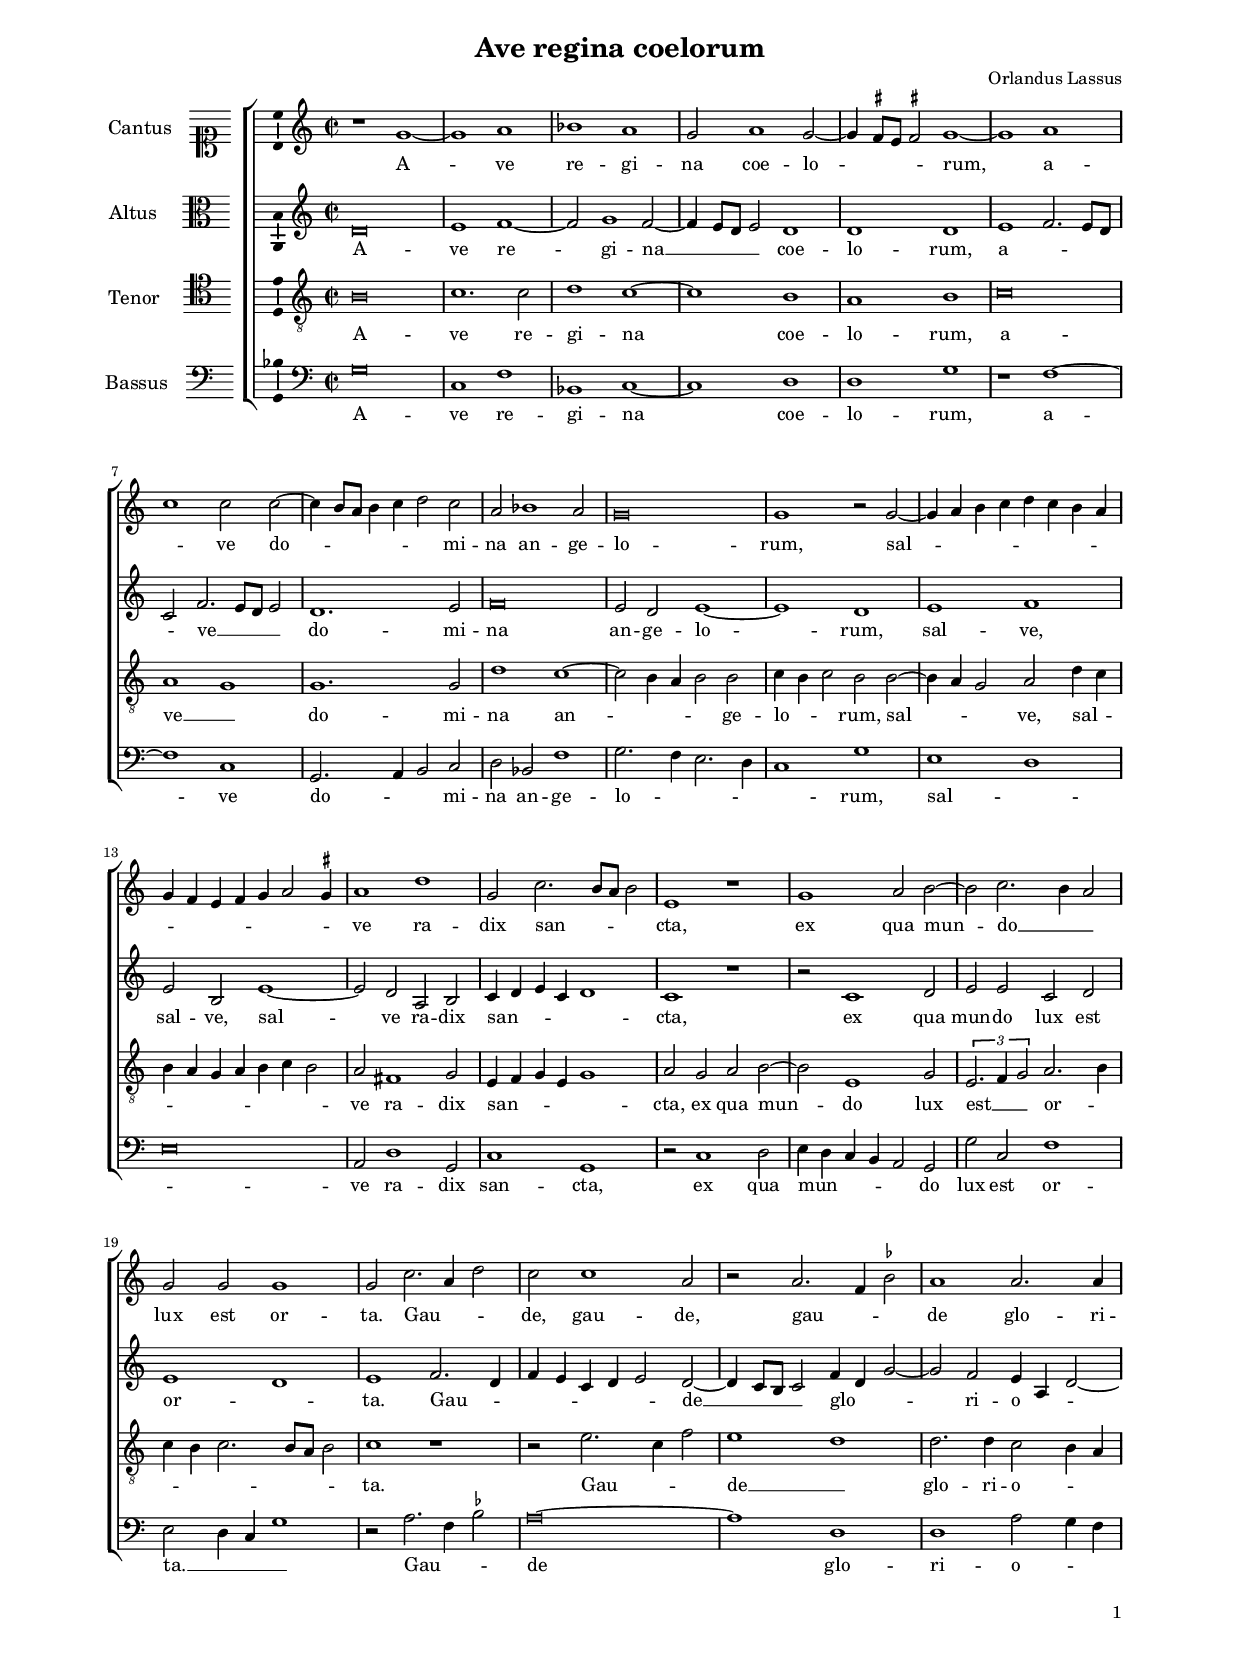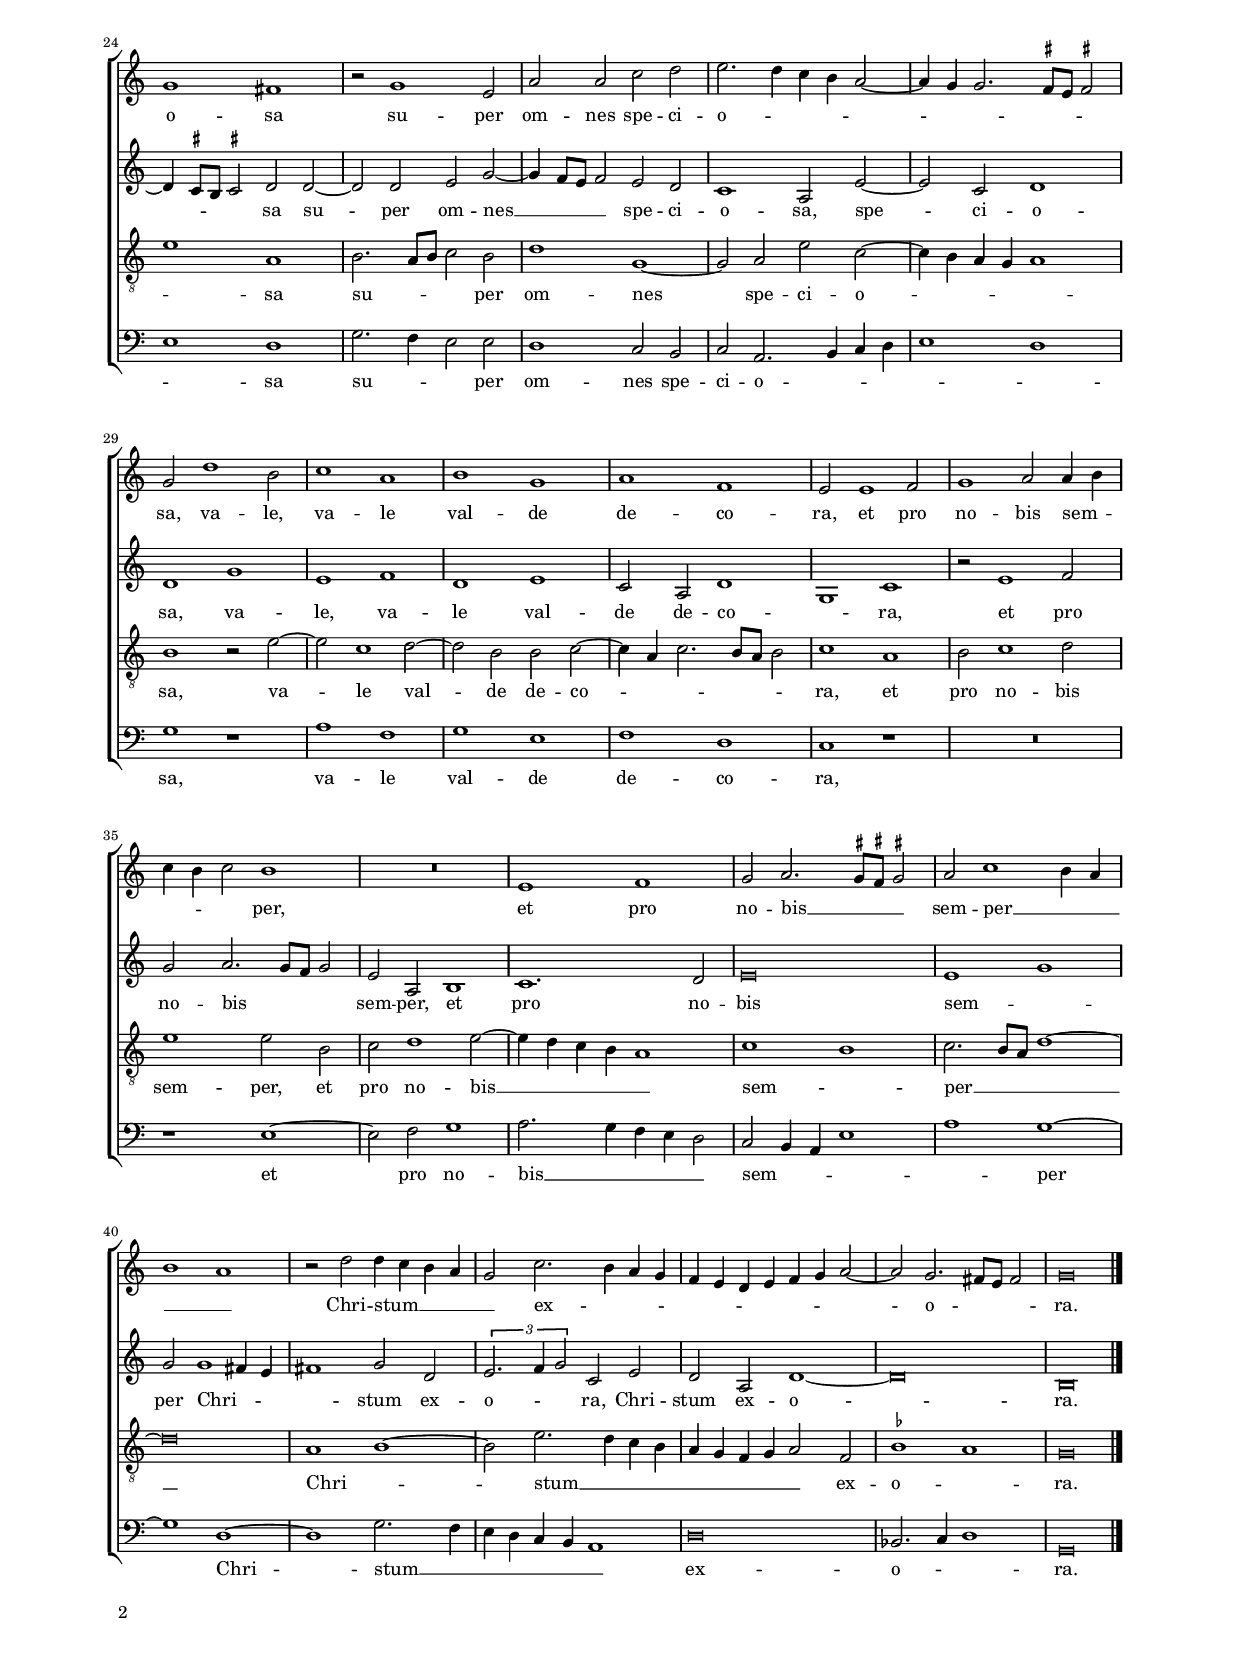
\header
{
	title="Ave regina coelorum"
	composer="Orlandus Lassus"
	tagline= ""
}

\version "2.24.3"
\language deutsch
#(set-global-staff-size 15)
% #(set-default-paper-size "letter")
#(ly:set-option 'point-and-click #f)


	ficta = { \once \set suggestAccidentals = ##t }
	
	forget = #(define-music-function (music) (ly:music?) #{
		\accidentalStyle forget
		$music
		\accidentalStyle default
		#})


\paper
	{
	top-margin = 1.7 \cm
	bottom-margin = 1.1 \cm
	left-margin = 2 \cm
	right-margin = 2 \cm
	ragged-bottom = ##f
	ragged-last-bottom = ##f
	print-page-number = ##f
	system-system-spacing = #'((basic-distance . 17) (minimum-distance . 13) (padding . 5) (strechability . 150))
	oddFooterMarkup=\markup   \fill-line { "" \fromproperty #'page:page-number-string }
	evenFooterMarkup=\markup  \fill-line { \fromproperty #'page:page-number-string "" }
	last-bottom-spacing = #'((basic-distance . 11) (minimum-distance . 7) (padding . 4))
	systems-per-page = 4
	page-count = 2      
%	min-systems-per-page = 3
	}


incipitcantus = \markup { \score {
	{
	\set Staff.instrumentName = \markup { \fontsize #1 "Cantus" }
	\key c \major
	\clef soprano
	s4 \bar ""
	}
	\layout  {
	raggedright = ##t
	indent = 1.6 \cm
	line-width = 2.4\cm
	\context { \Staff \remove Time_signature_engraver }
	\override Staff.Clef.Y-extent = #'(0 . 0)
	}} \hspace #1 }
	
      
incipitaltus = \markup { \score {
	{
	\set Staff.instrumentName = \markup { \fontsize #1 "Altus" }
	\key c \major
	\clef alto
	s4 \bar ""
	}
	\layout  {
	raggedright = ##t
	indent = 1.6 \cm
	line-width = 2.4\cm
	\context { \Staff \remove Time_signature_engraver }
	\override Staff.Clef.Y-extent = #'(0 . 0)
	}} \hspace #1 }


incipittenor = \markup { \score {
	{
	\set Staff.instrumentName = \markup { \fontsize #1 "Tenor" }
	\key c \major
	\clef tenor
	s4 \bar ""
	}
	\layout  {
	raggedright = ##t
	indent = 1.6 \cm
	line-width = 2.4\cm
	\context { \Staff \remove Time_signature_engraver }
	\override Staff.Clef.Y-extent = #'(0 . 0)
	}} \hspace #1 }


incipitbassus = \markup { \score {
	{
	\set Staff.instrumentName = \markup { \fontsize #1 "Bassus" }
	\key c \major
	\clef bass
	s4 \bar ""
	}
	\layout  {
	raggedright = ##t
	indent = 1.6 \cm
	line-width = 2.4\cm
	\context { \Staff \remove Time_signature_engraver }
	\override Staff.Clef.Y-extent = #'(0 . 0)
	}} \hspace #1 }


global = {      
	\key c \major
	\time 2/2 \set Score.measureLength = #(ly:make-moment 2/1)
	\set Score.tempoHideNote = ##t
	\tempo 2 = 90
	\skip 1*2*45 \bar "|."
	}
	

cantus =  \relative c''
	{
	r1 g~
	g1 a
	b1 a
	g2 a1 g2~
%5
	g4 \ficta fis8 e \ficta fis!2 g1~ |
	g1 a1
	c1 c2 c~
	c4 h8 a h4 c d2 c
	a2 b1 a2
%10
	g\breve |
	g1 r2 g~
	g4 a h c d4 c h a
	g4 f e f g4 a2 \ficta gis4
	a1 d
%15
	g,2 c2. h8 a h2 |
	e,1 r
	g1 a2 h~
	h2 c2. h4 a2
	g2 g g1
%20
	g2 c2. a4 d2 |
	c2 c1 a2
	r2 a2. f4 \ficta b2
	a1 a2. a4
	g1 fis
%25
	r2 g1 e2 |
	a2 a c d
	e2. d4 c h a2~
	a4 g g2. \ficta fis8 e \ficta fis!2
	g2 d'1 h2
%30
	c1 a |
	h1 g
	a1 f
	e2 e1 f2
	g1 a2 a4 h
%35
	c4 h c2 h1 |
	R\breve
	e,1 f
	g2 a2. \ficta gis8 \ficta fis \ficta gis!2
	a2 c1 h4 a
%40
	h1 a |
	r2 d d4 c h a
	g2 c2. h4 a g
	f4 e d e f g a2~
	a2 g2. fis8 e fis2
%45
	g\breve |
	}


altus =  \relative c'
	{
	d\breve
	e1 f~
	f2 g1 f2~
	f4 e8 d e2 d1
%5
	d1 d |
	e1 f2. e8 d
	c2 f2. e8 d e2
	d1. e2
	f\breve
%10
	e2 d e1~ |
	e1 d
	e1 f
	e2 h e1~
	e2 d a h
%15
	c4 d e c d1 |
	c1 r
	r2 c1 d2
	e2 e c d
	e1 d
%20
	e1 f2. d4 |
	f4 e c d e2 d~
	d4 c8 h c2 f4 d g2~
	g2 f e4 a, d2~
	d4 \ficta cis8 h \ficta cis!2 d d~
%25
	d2 d e g~ |
	g4 f8 e f2 e d
	c1 a2 e'~
	e2 c d1
	d1 g
%30
	e1 f |
	d1 e
	c2 a d1
	g,1 c
	r2 e1 f2
%35
	g2 a2. g8 f g2 |
	e2 a, h1
	c1. d2
	e\breve
	e1 g
%40
	g2 g1 fis4 e |
	fis1 g2 d
	\tuplet 3/2 { e2. f4 g2 } c,2 e
	d2 a d1~
	d\breve
%45
	h\breve |
	}


tenor =  \relative c'
	{
	h\breve
	c1. c2
	d1 c~
	c1 h
%5
	a1 h |
	c\breve
	a1 g
	g1. g2
	d'1 c~
%10
	c2 h4 a h2 h |
	c4 h c2 h h~
	h4 a g2 a d4 c
	h4 a g a h c h2
	a2 fis1 g2
%15
	e4 f g e g1 |
	a2 g a h~
	h2 e,1 g2
	\tuplet 3/2 { e2. f4 g2 } a2. h4
	c4 h c2. h8 a h2
%20
	c1 r |
	r2 e2. c4 f2
	e1 d
	d2. d4 c2 h4 a
	e'1 a,
%25
	h2. a8 h c2 h |
	d1 g,~
	g2 a e' c~
	c4 h a g a1
	h1 r2 e~
%30
	e2 c1 d2~ |
	d2 h h c~
	c4 a c2. h8 a h2
	c1 a
	h2 c1 d2
%35
	e1 e2 h |
	c2 d1 e2~
	e4 d c h a1
	c1 h
	c2. h8 a d1~
%40
	d\breve |
	a1 h~
	h2 e2. d4 c h
	a4 g f g a2 f
	\ficta b1 a
%45
	g\breve |
	}


bassus  =  \relative c
	{
	g'\breve
	c,1 f
	b,1 c~
	c1 d
%5
	d1 g |
	r1 f~
	f1 c
	g2. a4 h2 c
	d2 b f'1
%10
	g2. f4 e2. d4 |
	c1 g'
	e1 d
	e\breve
	a,2 d1 g,2
%15
	c1 g |
	r2 c1 d2
	e4 d c h a2 g
	g'2 c, f1
	e2 d4 c g'1
%20
	r2 a2. f4 \ficta b2 |
	a\breve~
	a1 d,
	d1 a'2 g4 f
	e1 d
%25
	g2. f4 e2 e |
	d1 c2 h
	c2 a2. h4 c d
	e1 d
	g1 r
%30
	a1 f |
	g1 e
	f1 d
	c1 r
	R\breve
%35
	r1 e~ |
	e2 f g1
	a2. g4 f e d2
	c2 h4 a e'1
	a1 g~
%40
	g1 d~ |
	d1 g2. f4
	e4 d c h a1
	d\breve
	b2. c4 d1
%45
	g,\breve |
	}

lyricscantus = \lyricmode {
	A -- ve re -- gi -- na coe -- lo -- _ _ _ rum,
	a -- _ ve do -- _ _ _ _ _ mi -- na an -- ge -- lo -- rum,
	sal -- _ _ _ _ _ _ _ _ _ _ _ _ _ _ ve ra -- dix san -- _ _ _ cta,
	ex qua mun -- do __ _ _ lux est or -- ta.
	Gau -- _ _ de,
	gau -- de,
	gau -- _ _ de glo -- ri -- o -- sa
	su -- per om -- nes spe -- ci -- o -- _ _ _ _ _ _ _ _ _ sa,
	va -- le,
	va -- le val -- de de -- co -- ra,
	et pro no -- bis sem -- _ _ _ _ per,
	et pro no -- bis __ _ _ _ sem -- per __ _ _ _ _ 
	Chri -- stum __ _ _ _ _ ex -- _ _ _ _ _ _ _ _ _ _ o -- _ _ _ ra.
	}


lyricsaltus = \lyricmode {
	A -- ve re -- gi -- na __ _ _ _ coe -- lo -- rum,
	a -- _ _ _ _ ve __ _ _ _ do -- mi -- na an -- ge -- lo -- rum,
	sal -- ve,
	sal -- ve,
	sal -- ve ra -- dix san -- _ _ _ _ cta,
	ex qua mun -- do lux est or -- _ ta.
	Gau -- _ _ _ _ _ _ de __ _ _ _
	glo -- _ _ ri -- o -- _ _ _ _ _ sa
	su -- per om -- nes __ _ _ _ spe -- ci -- o -- sa,
	spe -- ci -- o -- sa,
	va -- le,
	va -- le val -- de de -- co -- _ ra,
	et pro no -- bis _ _ _ sem -- per,
	et pro no -- bis sem -- _ per
	Chri -- _ _ _ stum ex -- o -- _ _ ra,
	Chri -- stum ex -- o -- ra.
	}


lyricstenor = \lyricmode {
	A -- ve re -- gi -- na coe -- lo -- rum,
	a -- ve __ _ do -- mi -- na an -- _ _ _ ge -- lo -- _ _ rum,
	sal -- _ _ ve,
	sal -- _ _ _ _ _ _ _ _ ve ra -- dix san -- _ _ _ _ cta,
	ex qua mun -- do lux est __ _ _ or -- _ _ _ _ _ _ _ ta.
	Gau -- _ _ de __ _ glo -- ri -- o -- _ _ _ sa
	su -- _ _ _ per om -- nes spe -- ci -- o -- _ _ _ _ sa,
	va -- le val -- de de -- co -- _ _ _ _ _ ra,
	et pro no -- bis sem -- per,
	et pro no -- bis __ _ _ _ _ sem -- _ per __ _ _ _
	Chri -- _ stum __ _ _ _ _ _ _ _ _ ex -- o -- _ ra.
	}


lyricsbassus = \lyricmode {
	A -- ve re -- gi -- na coe -- lo -- rum,
	a -- ve do -- _ _ mi -- na an -- ge -- lo -- _ _ _ _ rum,
	sal -- _ _ ve ra -- dix san -- cta,
	ex qua mun -- _ _ _ _ do lux est or -- ta. __ _ _ _
	Gau -- _ _ de glo -- ri -- o -- _ _ _ sa
	su -- _ _ per om -- nes spe -- ci -- o -- _ _ _ _ _ sa,
	va -- le val -- de de -- co -- ra,
	et pro no -- bis __ _ _ _ _ sem -- _ _ _ _ per
	Chri -- stum __ _ _ _ _ _ _ ex -- o -- _ _ ra.
	}


\score
{  
	\transpose c c {
	\new ChoirStaff \with { \override StaffGrouper.staff-staff-spacing.basic-distance = #12 }
	<<

	\new Staff << \global
	\new Voice="v1" {
		\set Staff.instrumentName=\incipitcantus
        %       \set Staff.instrumentName="S"
		\set Staff.midiInstrument = "reed organ"
		\clef violin
		\cantus }
	\new Lyrics \lyricsto "v1" {\lyricscantus }
	>>


	\new Staff << \global
	\new Voice="v2" {
		\set Staff.instrumentName=\incipitaltus
        %       \set Staff.instrumentName="A"
		\set Staff.midiInstrument = "reed organ"
        \clef violin % "G_8"
		\altus}
	\new Lyrics \lyricsto "v2" {\lyricsaltus }
	>>


	\new Staff << \global
	\new Voice="v3" {
		\set Staff.instrumentName=\incipittenor
        %       \set Staff.instrumentName="T"
		\set Staff.midiInstrument = "reed organ"
		\clef "G_8"
		\tenor }
	\new Lyrics \lyricsto "v3" {\lyricstenor }
	>>


	\new Staff << \global
	\new Voice="v4" {
		\set Staff.instrumentName=\incipitbassus
        %       \set Staff.instrumentName="B"
		\set Staff.midiInstrument = "reed organ"
		\clef bass
		\bassus }
	\new Lyrics \lyricsto "v4" {\lyricsbassus}
	>>

	>>
	} % transpose

	\layout
	{
	indent = 2.3 \cm
%	\context { \Lyrics \override VerticalAxisGroup.nonstaff-relatedstaff-spacing.padding = #2 }
%	\context { \Lyrics \override LyricText.font-size = #1 }
	\context { \Staff \override TimeSignature.break-visibility = #end-of-line-invisible }
	\context { \Staff \consists Ambitus_engraver }
	\context { \Score \override BarNumber.padding = #2 }
	\context { \Voice \override NoteHead.style = #'baroque }
	}

\midi
	{
	}
	
}


% EOF
